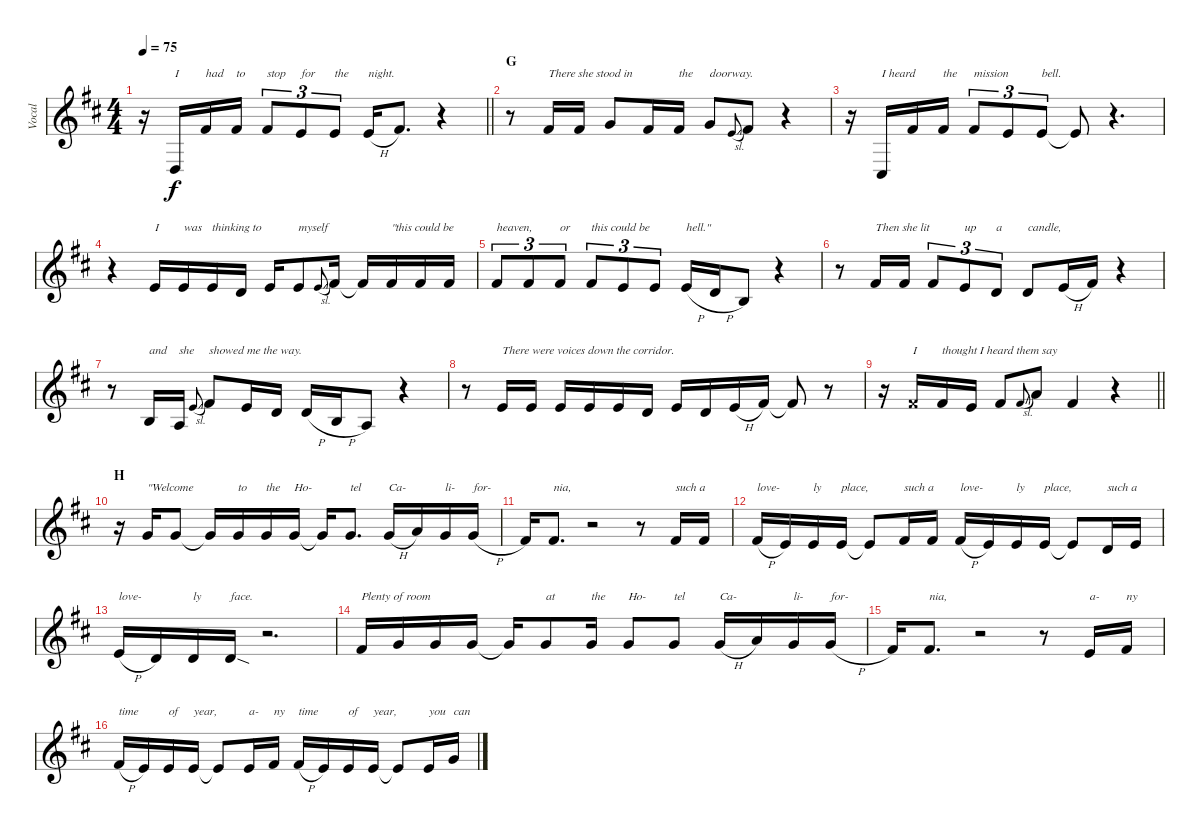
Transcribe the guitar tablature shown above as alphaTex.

\track ("Vocal" "Vocal") {instrument synthvoice}
\staff {score}
\tuning (E4 B3 G3 D3 A2 E2) {hide}
\ts (4 4)
\tempo 75
\clef g2
\barLineRight lightlight
\ks d
r.16{dy f} 0.4.16{txt "I"} 2.1.16{txt "had"} 2.1.16{txt "to"} 2.1.8{tu (3 2) txt "stop"} 0.1.8{tu (3 2) txt "for"} 0.1.8{tu (3 2) txt "the"} 0.1{h}.16{txt "night."} 2.1.8{d} r.4 |
\section ("" "G")
r.8 2.1.16{txt "There she stood in"} 2.1.16 3.1.8 2.1.16 2.1.16{txt "the"} 3.1.8{txt "doorway."} 0.1{sl}.8{gr onbeat} 2.1.8 r.4 |
r.16 4.5.16{txt "I heard"} 2.1.16 2.1.16{txt "the"} 2.1.8{tu (3 2) txt "mission"} 0.1.8{tu (3 2)} 0.1.8{tu (3 2) txt "bell."} 0.1{t}.8 r.4{d} |
r.4 0.1.16{txt "I"} 0.1.16{txt "was"} 0.1.16{txt "thinking to"} 3.2.16 0.1.16 0.1.8{txt "myself"} 0.1{sl}.8{gr onbeat} 2.1.16 2.1{t}.16 2.1.16{txt "\"this could be"} 2.1.16 2.1.16 |
2.1.8{tu (3 2) txt "heaven,"} 2.1.8{tu (3 2)} 2.1.8{tu (3 2) txt "or"} 2.1.8{tu (3 2) txt "this could be"} 0.1.8{tu (3 2)} 0.1.8{tu (3 2)} 9.3{h}.16{txt "hell.\""} 7.3{h}.16 4.3.8 r.4 |
r.8 2.1.16{txt "Then she lit"} 2.1.16 2.1.8{tu (3 2)} 0.1.8{tu (3 2) txt "up"} 3.2.8{tu (3 2) txt "a"} 3.2.8{txt "candle,"} 0.1{h}.16 2.1.16 r.4 |
r.8 0.2.16{txt "and"} 2.3.16{txt "she"} 0.1{sl}.8{gr onbeat} 2.1.8{txt "showed me the way."} 0.1.16 3.2.16 7.3{h}.16 4.3{h}.16 2.3.8 r.4 |
r.8 0.1.16{txt "There were voices down the corridor."} 0.1.16 0.1.16 0.1.16 0.1.16 3.2.16 0.1.16 3.2.16 0.1{h}.16 2.1.16 2.1{t}.8 r.8 |
\barLineRight lightlight
r.16 2.1{x}.16{txt "I"} 2.1.16{txt "thought I heard them say"} 0.1.16 2.1.8 2.1{sl}.8{gr onbeat} 5.1.8 2.1.4 r.4 |
\section ("" "H")
r.16 3.1.16{txt "\"Welcome"} 3.1.8 3.1{t}.16 3.1.16{txt "to"} 3.1.16{txt "the"} 3.1.16{txt "Ho-"} 3.1{t}.16 3.1.8{d txt "tel"} 3.1{h}.16{txt "Ca-"} 5.1.16 3.1.16{txt "li-"} 3.1{h}.16{txt "for-"} |
2.1.16 2.1.8{d txt "nia,"} r.2 r.8 2.1.16{txt "such a"} 2.1.16 |
2.1{h}.16{txt "love-"} 0.1.16 0.1.16{txt "ly"} 0.1.16{txt "place,"} 0.1{t}.8 2.1.16{txt "such a"} 2.1.16 2.1{h}.16{txt "love-"} 0.1.16 0.1.16{txt "ly"} 0.1.16{txt "place,"} 0.1{t}.8 3.2.16{txt "such a"} 0.1.16 |
5.2{h}.16{txt "love-"} 3.2.16 3.2.16{txt "ly"} 3.2{sod}.16{txt "face."} r.2{d} |
2.1.16{txt "Plenty of room"} 3.1.16 3.1.16 3.1.16 3.1{t}.16 3.1.8{txt "at"} 3.1.16{txt "the"} 3.1.8{txt "Ho-"} 3.1.8{txt "tel"} 3.1{h}.16{txt "Ca-"} 5.1.16 3.1.16{txt "li-"} 3.1{h}.16{txt "for-"} |
2.1.16 2.1.8{d txt "nia,"} r.2 r.8 0.1.16{txt "a-"} 2.1.16{txt "ny"} |
2.1{h}.16{txt "time"} 0.1.16 0.1.16{txt "of"} 0.1.16{txt "year,"} 0.1{t}.8 0.1.16{txt "a-"} 2.1.16{txt "ny"} 2.1{h}.16{txt "time"} 0.1.16 0.1.16{txt "of"} 0.1.16{txt "year,"} 0.1{t}.8 0.1.16{txt "you"} 3.1.16{txt "can"}
